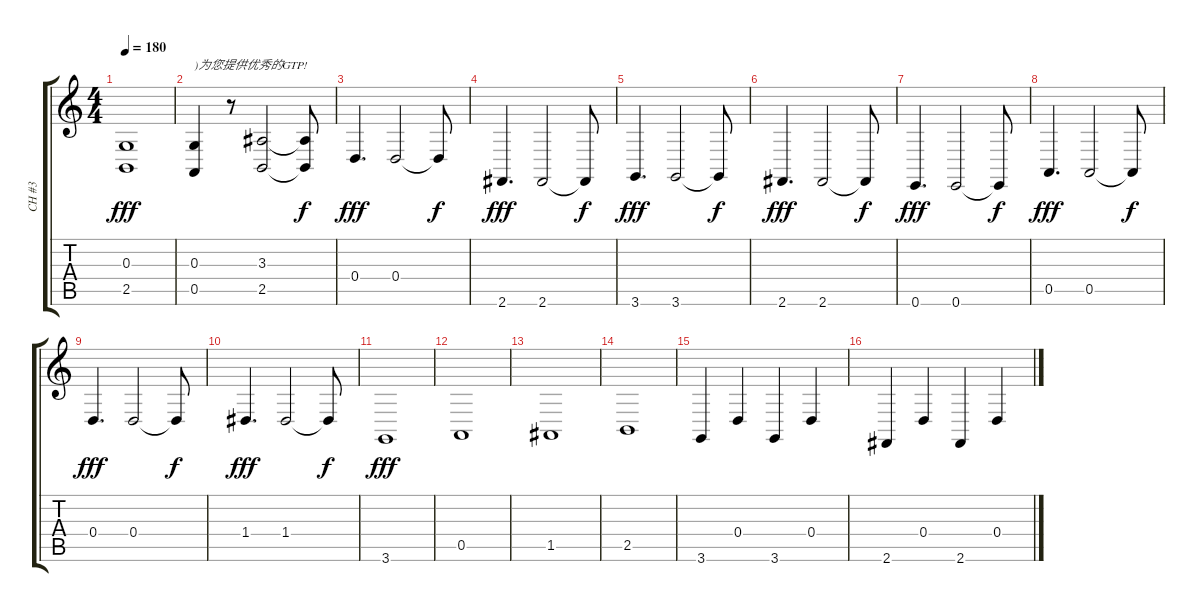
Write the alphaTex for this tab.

\track ("CH #3" "CH #3") {instrument vibraphone}
\staff {score tabs}
\tuning (E4 B3 G3 D3 A2 E2) {hide}
\ts (4 4)
\tempo 180
\clef g2
\ks c
(0.3 2.5).1{dy fff} |
(0.3 0.5).4{txt ")为您提供优秀的GTP!"} r.8 (3.3 2.5).2 (3.3{t} 2.5{t}).8{dy f} |
0.4.4{d dy fff} 0.4.2 0.4{t}.8{dy f} |
2.6.4{d dy fff} 2.6.2 2.6{t}.8{dy f} |
3.6.4{d dy fff} 3.6.2 3.6{t}.8{dy f} |
2.6.4{d dy fff} 2.6.2 2.6{t}.8{dy f} |
0.6.4{d dy fff} 0.6.2 0.6{t}.8{dy f} |
0.5.4{d dy fff} 0.5.2 0.5{t}.8{dy f} |
0.4.4{d dy fff} 0.4.2 0.4{t}.8{dy f} |
1.4.4{d dy fff} 1.4.2 1.4{t}.8{dy f} |
3.6.1{dy fff} |
0.5.1 |
1.5.1 |
2.5.1 |
3.6.4 0.4.4 3.6.4 0.4.4 |
2.6.4 0.4.4 2.6.4 0.4.4
